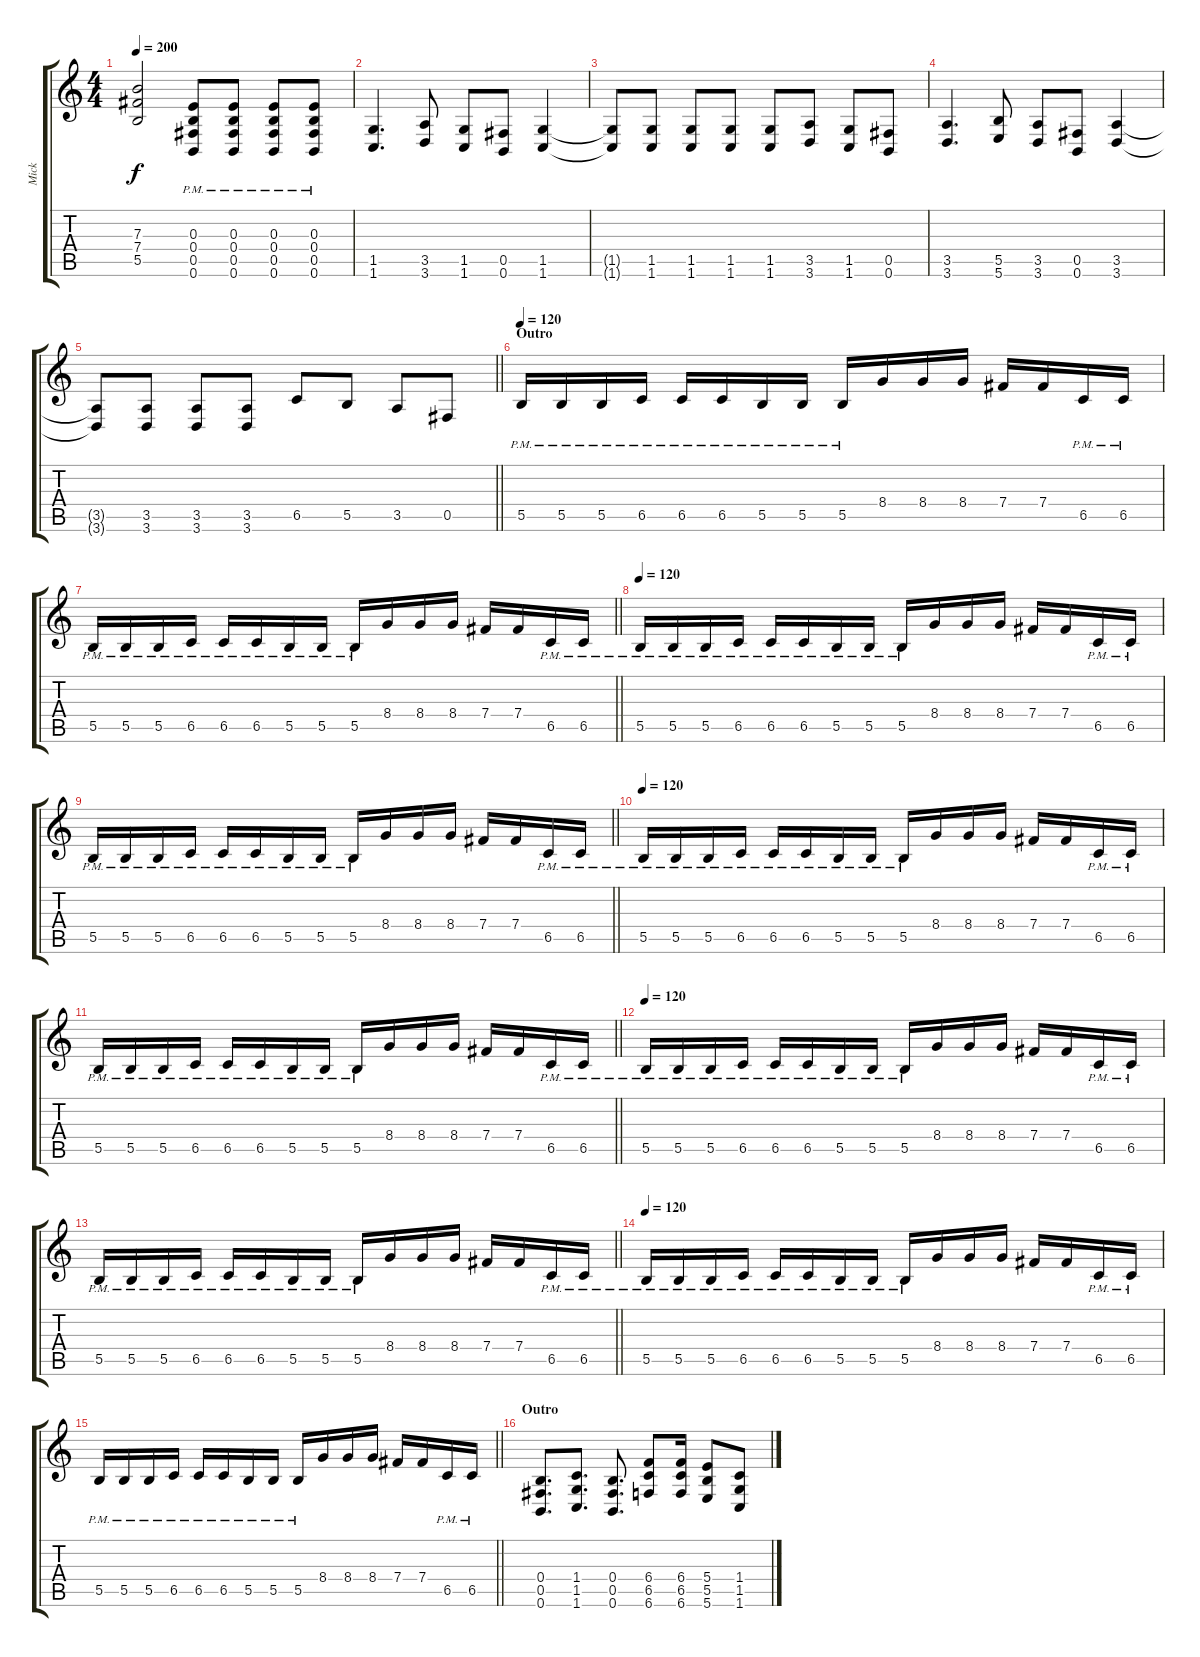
\track ("Mick" "Mick") {instrument distortionguitar}
\staff {score tabs}
\tuning (Db4 Ab3 E3 B2 Gb2 B1) {hide}
\ts (4 4)
\tempo 200
\clef g2
\ks c
(7.3{t} 7.4{t} 5.5{t}).2{dy f} (0.3 0.4 0.5{pm} 0.6{pm}).8 (0.3 0.4 0.5{pm} 0.6{pm}).8 (0.3 0.4 0.5{pm} 0.6{pm}).8 (0.3 0.4 0.5{pm} 0.6{pm}).8 |
(1.5 1.6).4{d} (3.5 3.6).8 (1.5 1.6).8 (0.5 0.6).8 (1.5 1.6).4 |
(1.5{t} 1.6{t}).8 (1.5 1.6).8 (1.5 1.6).8 (1.5 1.6).8 (1.5 1.6).8 (3.5 3.6).8 (1.5 1.6).8 (0.5 0.6).8 |
(3.5 3.6).4{d} (5.5 5.6).8 (3.5 3.6).8 (0.5 0.6).8 (3.5 3.6).4 |
\barLineRight lightlight
(3.5{t} 3.6{t}).8 (3.5 3.6).8 (3.5 3.6).8 (3.5 3.6).8 6.5.8 5.5.8 3.5.8 0.5.8 |
\section ("" "Outro")
\tempo 120
5.5{pm}.16 5.5{pm}.16 5.5{pm}.16 6.5{pm}.16 6.5{pm}.16 6.5{pm}.16 5.5{pm}.16 5.5{pm}.16 5.5{pm}.16 8.4.16 8.4.16 8.4.16 7.4.16 7.4.16 6.5{pm}.16 6.5{pm}.16 |
\barLineRight lightlight
5.5{pm}.16 5.5{pm}.16 5.5{pm}.16 6.5{pm}.16 6.5{pm}.16 6.5{pm}.16 5.5{pm}.16 5.5{pm}.16 5.5{pm}.16 8.4.16 8.4.16 8.4.16 7.4.16 7.4.16 6.5{pm}.16 6.5{pm}.16 |
\tempo 120
5.5{pm}.16 5.5{pm}.16 5.5{pm}.16 6.5{pm}.16 6.5{pm}.16 6.5{pm}.16 5.5{pm}.16 5.5{pm}.16 5.5{pm}.16 8.4.16 8.4.16 8.4.16 7.4.16 7.4.16 6.5{pm}.16 6.5{pm}.16 |
\barLineRight lightlight
5.5{pm}.16 5.5{pm}.16 5.5{pm}.16 6.5{pm}.16 6.5{pm}.16 6.5{pm}.16 5.5{pm}.16 5.5{pm}.16 5.5{pm}.16 8.4.16 8.4.16 8.4.16 7.4.16 7.4.16 6.5{pm}.16 6.5{pm}.16 |
\tempo 120
5.5{pm}.16 5.5{pm}.16 5.5{pm}.16 6.5{pm}.16 6.5{pm}.16 6.5{pm}.16 5.5{pm}.16 5.5{pm}.16 5.5{pm}.16 8.4.16 8.4.16 8.4.16 7.4.16 7.4.16 6.5{pm}.16 6.5{pm}.16 |
\barLineRight lightlight
5.5{pm}.16 5.5{pm}.16 5.5{pm}.16 6.5{pm}.16 6.5{pm}.16 6.5{pm}.16 5.5{pm}.16 5.5{pm}.16 5.5{pm}.16 8.4.16 8.4.16 8.4.16 7.4.16 7.4.16 6.5{pm}.16 6.5{pm}.16 |
\tempo 120
5.5{pm}.16 5.5{pm}.16 5.5{pm}.16 6.5{pm}.16 6.5{pm}.16 6.5{pm}.16 5.5{pm}.16 5.5{pm}.16 5.5{pm}.16 8.4.16 8.4.16 8.4.16 7.4.16 7.4.16 6.5{pm}.16 6.5{pm}.16 |
\barLineRight lightlight
5.5{pm}.16 5.5{pm}.16 5.5{pm}.16 6.5{pm}.16 6.5{pm}.16 6.5{pm}.16 5.5{pm}.16 5.5{pm}.16 5.5{pm}.16 8.4.16 8.4.16 8.4.16 7.4.16 7.4.16 6.5{pm}.16 6.5{pm}.16 |
\tempo 120
5.5{pm}.16 5.5{pm}.16 5.5{pm}.16 6.5{pm}.16 6.5{pm}.16 6.5{pm}.16 5.5{pm}.16 5.5{pm}.16 5.5{pm}.16 8.4.16 8.4.16 8.4.16 7.4.16 7.4.16 6.5{pm}.16 6.5{pm}.16 |
\barLineRight lightlight
5.5{pm}.16 5.5{pm}.16 5.5{pm}.16 6.5{pm}.16 6.5{pm}.16 6.5{pm}.16 5.5{pm}.16 5.5{pm}.16 5.5{pm}.16 8.4.16 8.4.16 8.4.16 7.4.16 7.4.16 6.5{pm}.16 6.5{pm}.16 |
\section ("" "Outro")
(0.4 0.5 0.6).8{d} (1.4 1.5 1.6).8{d} (0.4 0.5 0.6).8{d} (6.4 6.5 6.6).8 (6.4 6.5 6.6).16 (5.4 5.5 5.6).8 (1.4 1.5 1.6).8
